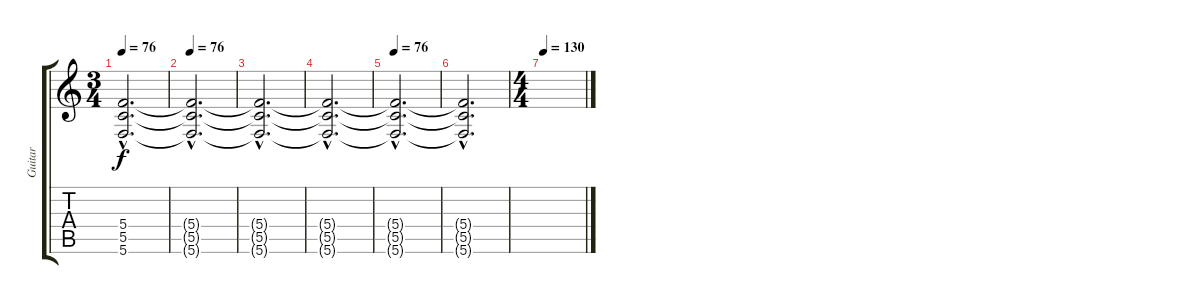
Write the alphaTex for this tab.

\track ("Guitar" "Guitar") {instrument distortionguitar}
\staff {score tabs}
\tuning (D4 A3 F3 C3 G2 C2) {hide}
\ts (3 4)
\tempo 76
\clef g2
\ks c
(5.4{hac t} 5.5{hac t} 5.6{hac t}).2{d dy f} |
\tempo 76
(5.4{hac t} 5.5{hac t} 5.6{hac t}).2{d} |
(5.4{hac t} 5.5{hac t} 5.6{hac t}).2{d} |
(5.4{hac t} 5.5{hac t} 5.6{hac t}).2{d} |
\tempo 76
(5.4{hac t} 5.5{hac t} 5.6{hac t}).2{d} |
(5.4{hac t} 5.5{hac t} 5.6{hac t}).2{d} |
\ts (4 4)
\tempo 130
